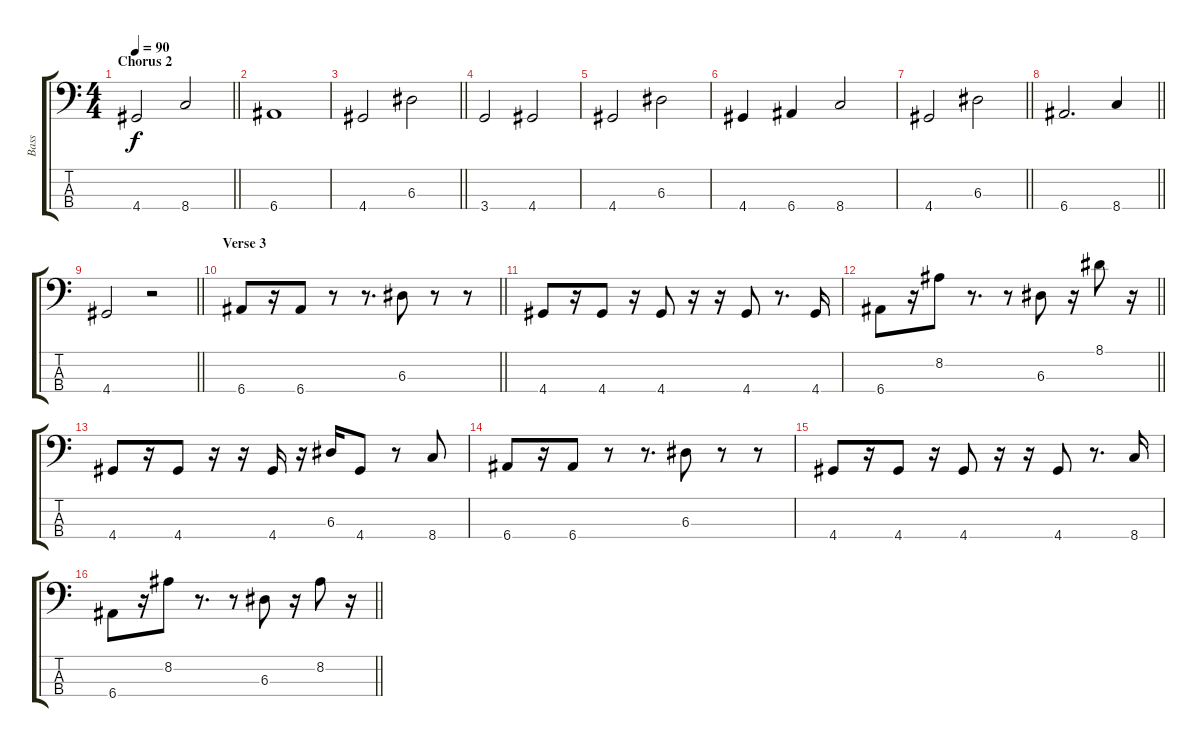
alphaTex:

\track ("Bass" "Bass") {instrument electricbassfinger}
\staff {score tabs}
\tuning (G2 D2 A1 E1) {hide}
\ts (4 4)
\section ("" "Chorus 2")
\tempo 90
\clef f4
\barLineRight lightlight
\ks c
4.4.2{dy f} 8.4.2 |
6.4.1 |
\barLineRight lightlight
4.4.2 6.3.2 |
3.4.2 4.4.2 |
4.4.2 6.3.2 |
4.4.4 6.4.4 8.4.2 |
\barLineRight lightlight
4.4.2 6.3.2 |
\barLineRight lightlight
6.4.2{d} 8.4.4 |
\barLineRight lightlight
4.4.2 r.2 |
\section ("" "Verse 3")
\barLineRight lightlight
6.4.8 r.16 6.4.8 r.8 r.8{d} 6.3.8 r.8 r.8 |
4.4.8 r.16 4.4.8 r.16 4.4.8 r.16 r.16 4.4.8 r.8{d} 4.4.16 |
\barLineRight lightlight
6.4.8 r.16 8.2.8 r.8{d} r.8 6.3.8 r.16 8.1.8 r.16 |
4.4.8 r.16 4.4.8 r.16 r.16 4.4.16 r.16 6.3.16 4.4.8 r.8 8.4.8 |
6.4.8 r.16 6.4.8 r.8 r.8{d} 6.3.8 r.8 r.8 |
4.4.8 r.16 4.4.8 r.16 4.4.8 r.16 r.16 4.4.8 r.8{d} 8.4.16 |
\barLineRight lightlight
6.4.8 r.16 8.2.8 r.8{d} r.8 6.3.8 r.16 8.2.8 r.16
